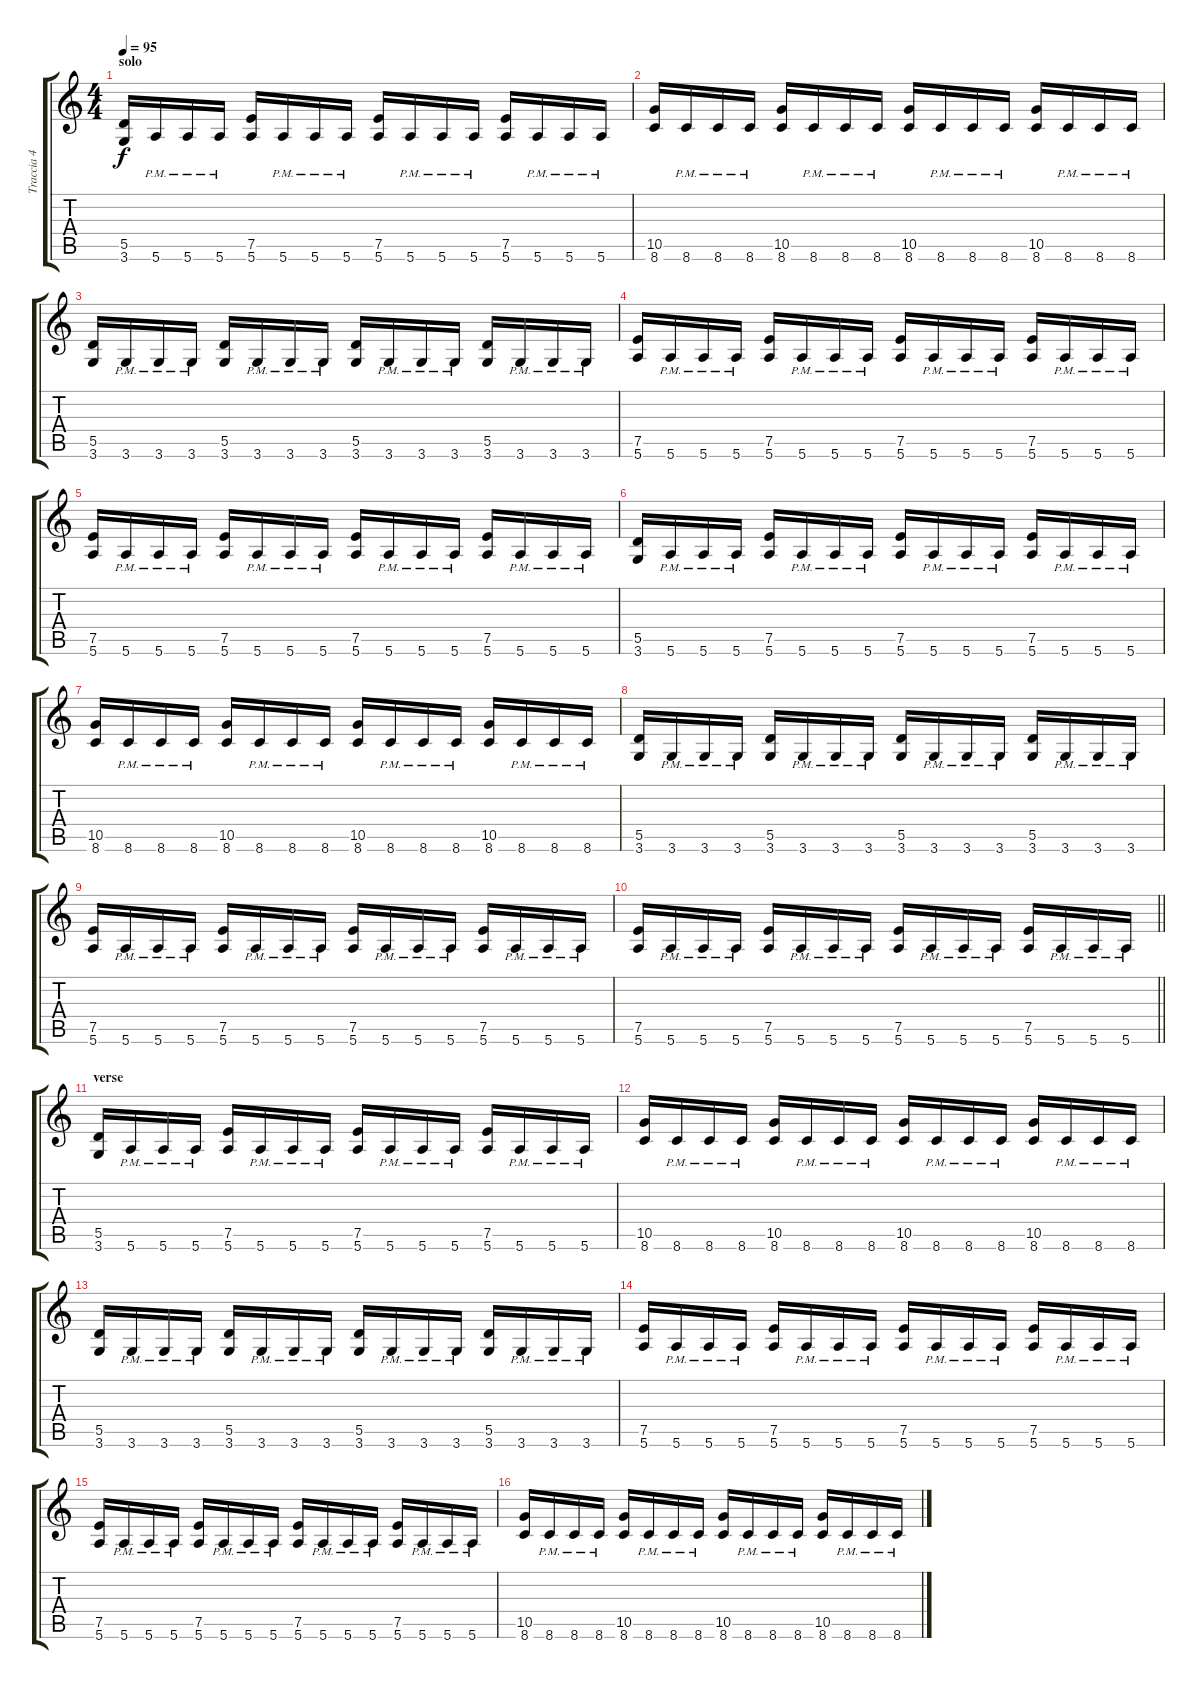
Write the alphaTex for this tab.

\track ("Traccia 4" "Traccia 4") {instrument distortionguitar}
\staff {score tabs}
\tuning (E4 B3 G3 D3 A2 E2) {hide}
\ts (4 4)
\section ("" "solo")
\tempo 95
\clef g2
\ks c
(5.5 3.6).16{dy f} 5.6{pm}.16 5.6{pm}.16 5.6{pm}.16 (7.5 5.6).16 5.6{pm}.16 5.6{pm}.16 5.6{pm}.16 (7.5 5.6).16 5.6{pm}.16 5.6{pm}.16 5.6{pm}.16 (7.5 5.6).16 5.6{pm}.16 5.6{pm}.16 5.6{pm}.16 |
(10.5 8.6).16 8.6{pm}.16 8.6{pm}.16 8.6{pm}.16 (10.5 8.6).16 8.6{pm}.16 8.6{pm}.16 8.6{pm}.16 (10.5 8.6).16 8.6{pm}.16 8.6{pm}.16 8.6{pm}.16 (10.5 8.6).16 8.6{pm}.16 8.6{pm}.16 8.6{pm}.16 |
(5.5 3.6).16 3.6{pm}.16 3.6{pm}.16 3.6{pm}.16 (5.5 3.6).16 3.6{pm}.16 3.6{pm}.16 3.6{pm}.16 (5.5 3.6).16 3.6{pm}.16 3.6{pm}.16 3.6{pm}.16 (5.5 3.6).16 3.6{pm}.16 3.6{pm}.16 3.6{pm}.16 |
(7.5 5.6).16 5.6{pm}.16 5.6{pm}.16 5.6{pm}.16 (7.5 5.6).16 5.6{pm}.16 5.6{pm}.16 5.6{pm}.16 (7.5 5.6).16 5.6{pm}.16 5.6{pm}.16 5.6{pm}.16 (7.5 5.6).16 5.6{pm}.16 5.6{pm}.16 5.6{pm}.16 |
(7.5 5.6).16 5.6{pm}.16 5.6{pm}.16 5.6{pm}.16 (7.5 5.6).16 5.6{pm}.16 5.6{pm}.16 5.6{pm}.16 (7.5 5.6).16 5.6{pm}.16 5.6{pm}.16 5.6{pm}.16 (7.5 5.6).16 5.6{pm}.16 5.6{pm}.16 5.6{pm}.16 |
(5.5 3.6).16 5.6{pm}.16 5.6{pm}.16 5.6{pm}.16 (7.5 5.6).16 5.6{pm}.16 5.6{pm}.16 5.6{pm}.16 (7.5 5.6).16 5.6{pm}.16 5.6{pm}.16 5.6{pm}.16 (7.5 5.6).16 5.6{pm}.16 5.6{pm}.16 5.6{pm}.16 |
(10.5 8.6).16 8.6{pm}.16 8.6{pm}.16 8.6{pm}.16 (10.5 8.6).16 8.6{pm}.16 8.6{pm}.16 8.6{pm}.16 (10.5 8.6).16 8.6{pm}.16 8.6{pm}.16 8.6{pm}.16 (10.5 8.6).16 8.6{pm}.16 8.6{pm}.16 8.6{pm}.16 |
(5.5 3.6).16 3.6{pm}.16 3.6{pm}.16 3.6{pm}.16 (5.5 3.6).16 3.6{pm}.16 3.6{pm}.16 3.6{pm}.16 (5.5 3.6).16 3.6{pm}.16 3.6{pm}.16 3.6{pm}.16 (5.5 3.6).16 3.6{pm}.16 3.6{pm}.16 3.6{pm}.16 |
(7.5 5.6).16 5.6{pm}.16 5.6{pm}.16 5.6{pm}.16 (7.5 5.6).16 5.6{pm}.16 5.6{pm}.16 5.6{pm}.16 (7.5 5.6).16 5.6{pm}.16 5.6{pm}.16 5.6{pm}.16 (7.5 5.6).16 5.6{pm}.16 5.6{pm}.16 5.6{pm}.16 |
\barLineRight lightlight
(7.5 5.6).16 5.6{pm}.16 5.6{pm}.16 5.6{pm}.16 (7.5 5.6).16 5.6{pm}.16 5.6{pm}.16 5.6{pm}.16 (7.5 5.6).16 5.6{pm}.16 5.6{pm}.16 5.6{pm}.16 (7.5 5.6).16 5.6{pm}.16 5.6{pm}.16 5.6{pm}.16 |
\section ("" "verse")
(5.5 3.6).16 5.6{pm}.16 5.6{pm}.16 5.6{pm}.16 (7.5 5.6).16 5.6{pm}.16 5.6{pm}.16 5.6{pm}.16 (7.5 5.6).16 5.6{pm}.16 5.6{pm}.16 5.6{pm}.16 (7.5 5.6).16 5.6{pm}.16 5.6{pm}.16 5.6{pm}.16 |
(10.5 8.6).16 8.6{pm}.16 8.6{pm}.16 8.6{pm}.16 (10.5 8.6).16 8.6{pm}.16 8.6{pm}.16 8.6{pm}.16 (10.5 8.6).16 8.6{pm}.16 8.6{pm}.16 8.6{pm}.16 (10.5 8.6).16 8.6{pm}.16 8.6{pm}.16 8.6{pm}.16 |
(5.5 3.6).16 3.6{pm}.16 3.6{pm}.16 3.6{pm}.16 (5.5 3.6).16 3.6{pm}.16 3.6{pm}.16 3.6{pm}.16 (5.5 3.6).16 3.6{pm}.16 3.6{pm}.16 3.6{pm}.16 (5.5 3.6).16 3.6{pm}.16 3.6{pm}.16 3.6{pm}.16 |
(7.5 5.6).16 5.6{pm}.16 5.6{pm}.16 5.6{pm}.16 (7.5 5.6).16 5.6{pm}.16 5.6{pm}.16 5.6{pm}.16 (7.5 5.6).16 5.6{pm}.16 5.6{pm}.16 5.6{pm}.16 (7.5 5.6).16 5.6{pm}.16 5.6{pm}.16 5.6{pm}.16 |
(7.5 5.6).16 5.6{pm}.16 5.6{pm}.16 5.6{pm}.16 (7.5 5.6).16 5.6{pm}.16 5.6{pm}.16 5.6{pm}.16 (7.5 5.6).16 5.6{pm}.16 5.6{pm}.16 5.6{pm}.16 (7.5 5.6).16 5.6{pm}.16 5.6{pm}.16 5.6{pm}.16 |
(10.5 8.6).16 8.6{pm}.16 8.6{pm}.16 8.6{pm}.16 (10.5 8.6).16 8.6{pm}.16 8.6{pm}.16 8.6{pm}.16 (10.5 8.6).16 8.6{pm}.16 8.6{pm}.16 8.6{pm}.16 (10.5 8.6).16 8.6{pm}.16 8.6{pm}.16 8.6{pm}.16
